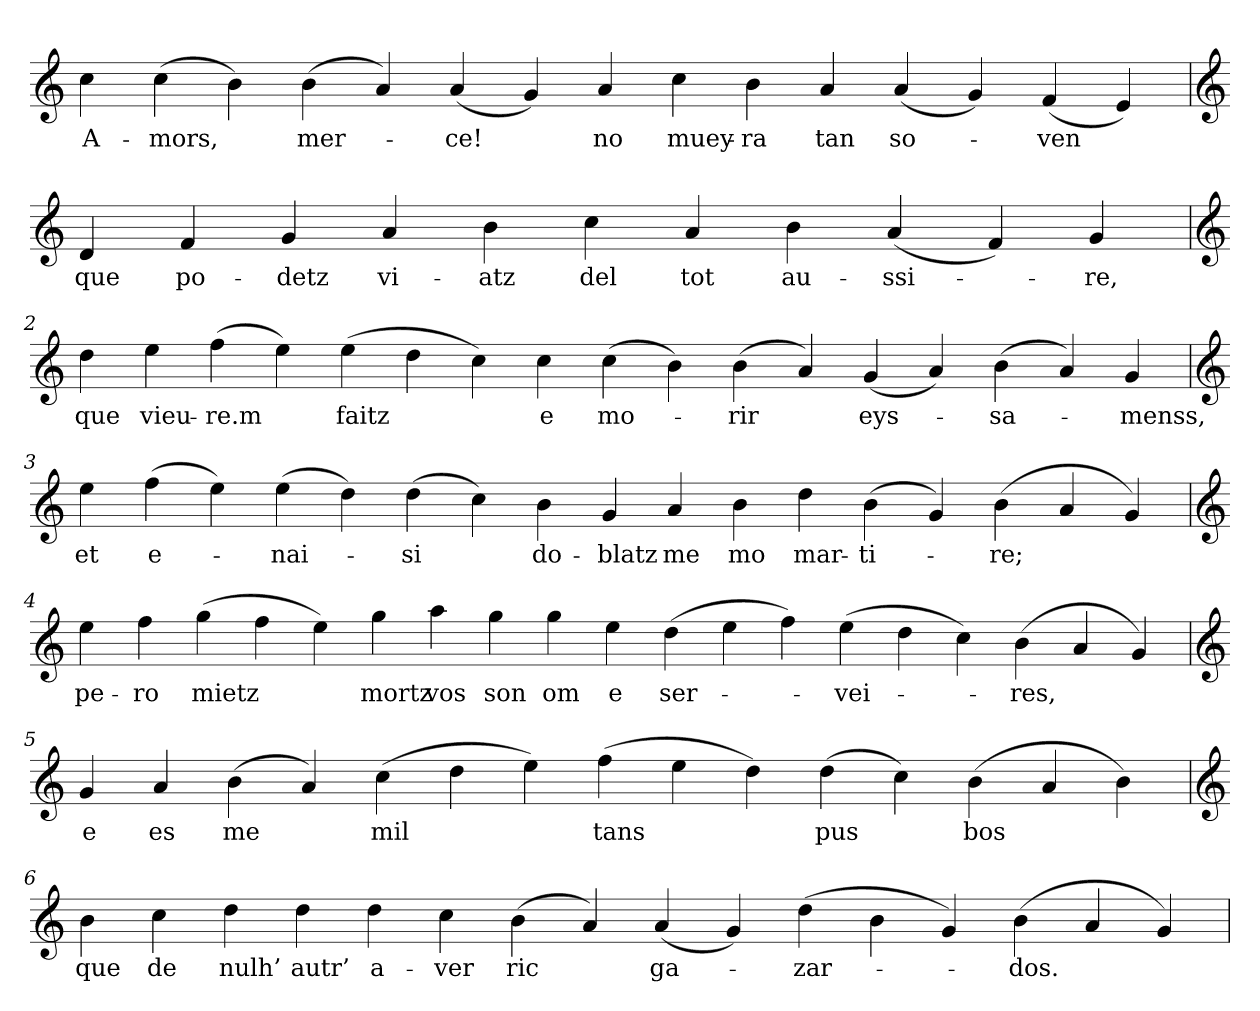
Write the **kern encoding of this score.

**kern	**text
*part1	*part1
*staff1	*staff1
*clefG2	*
=	=
4cc	A-
(4cc	-mors,
4b)	.
(4b	mer-
4a)	.
(4a	-ce!
4g)	.
4a	no
4cc	muey-
4b	-ra
4a	tan
(4a	so-
4g)	.
(4f	-ven
4e)	.
=1	=1
*clefG2	*
4d	que
4f	po-
4g	-detz
4a	vi-
4b	-atz
4cc	del
4a	tot
4b	au-
(4a	-ssi-
4f)	.
4g	-re,
=2	=2
*clefG2	*
4dd	que
4ee	vieu-
(4ff	-re.m
4ee)	.
(4ee	faitz
4dd	.
4cc)	.
4cc	e
(4cc	mo-
4b)	.
(4b	-rir
4a)	.
(4g	eys-
4a)	.
(4b	-sa-
4a)	.
4g	-menss,
=3	=3
*clefG2	*
4ee	et
(4ff	e-
4ee)	.
(4ee	-nai-
4dd)	.
(4dd	-si
4cc)	.
4b	do-
4g	-blatz
4a	me
4b	mo
4dd	mar-
(4b	-ti-
4g)	.
(4b	-re;
4a	.
4g)	.
=4	=4
*clefG2	*
4ee	pe-
4ff	-ro
(4gg	mietz
4ff	.
4ee)	.
4gg	mortz
4aa	vos
4gg	son
4gg	om
4ee	e
(4dd	ser-
4ee	.
4ff)	.
(4ee	-vei-
4dd	.
4cc)	.
(4b	-res,
4a	.
4g)	.
=5	=5
*clefG2	*
4g	e
4a	es
(4b	me
4a)	.
(4cc	mil
4dd	.
4ee)	.
(4ff	tans
4ee	.
4dd)	.
(4dd	pus
4cc)	.
(4b	bos
4a	.
4b)	.
=6	=6
*clefG2	*
4b	que
4cc	de
4dd	nulh’
4dd	autr’
4dd	a-
4cc	-ver
(4b	ric
4a)	.
(4a	ga-
4g)	.
(4dd	-zar-
4b	.
4g)	.
(4b	-dos.
4a	.
4g)	.
=	=
*-	*-
